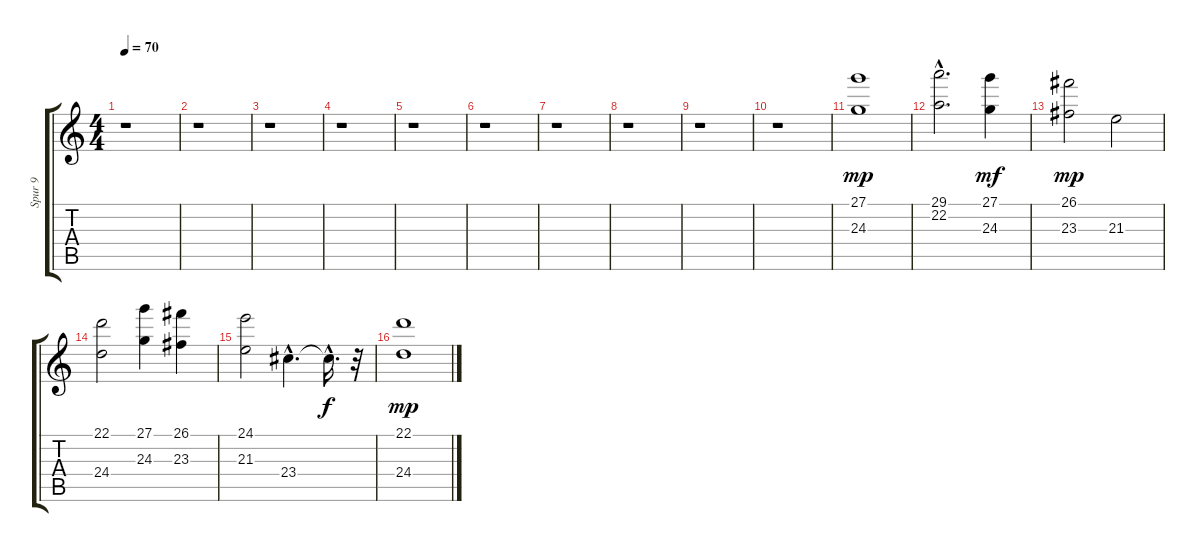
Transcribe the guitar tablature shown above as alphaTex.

\track ("Spur 9" "Spur 9") {instrument reversecymbal}
\staff {score tabs}
\tuning (E4 B3 G3 D3 A2 E2) {hide}
\ts (4 4)
\tempo 70
\clef g2
\ks c
r.1{dy f} |
r.1 |
r.1 |
r.1 |
r.1 |
r.1 |
r.1 |
r.1 |
r.1 |
r.1 |
(27.1 24.3).1{dy mp instrument stringensemble2} |
(29.1{hac} 22.2{hac}).2{d} (27.1 24.3).4{dy mf} |
(26.1 23.3).2{dy mp} 21.3.2 |
(22.1 24.4).2 (27.1 24.3).4 (26.1 23.3).4 |
(24.1 21.3).2 23.4{hac}.4{d} 23.4{hac t}.16{d dy f} r.32 |
(22.1 24.4).1{dy mp}
